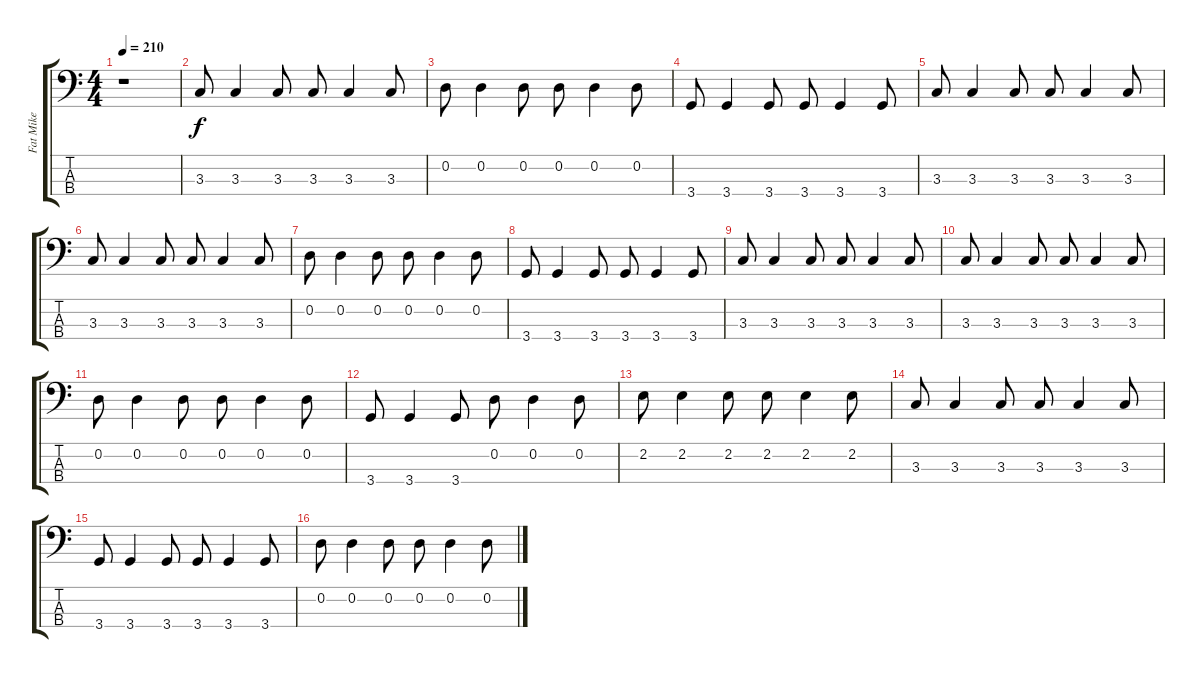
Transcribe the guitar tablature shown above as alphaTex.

\track ("Fat Mike" "Fat Mike") {instrument electricbassfinger}
\staff {score tabs}
\tuning (G2 D2 A1 E1) {hide}
\ts (4 4)
\tempo 210
\clef f4
\ks c
r.1{dy mf} |
3.3.8{dy f} 3.3.4 3.3.8 3.3.8 3.3.4 3.3.8 |
0.2.8 0.2.4 0.2.8 0.2.8 0.2.4 0.2.8 |
3.4.8 3.4.4 3.4.8 3.4.8 3.4.4 3.4.8 |
3.3.8 3.3.4 3.3.8 3.3.8 3.3.4 3.3.8 |
3.3.8 3.3.4 3.3.8 3.3.8 3.3.4 3.3.8 |
0.2.8 0.2.4 0.2.8 0.2.8 0.2.4 0.2.8 |
3.4.8 3.4.4 3.4.8 3.4.8 3.4.4 3.4.8 |
3.3.8 3.3.4 3.3.8 3.3.8 3.3.4 3.3.8 |
3.3.8 3.3.4 3.3.8 3.3.8 3.3.4 3.3.8 |
0.2.8 0.2.4 0.2.8 0.2.8 0.2.4 0.2.8 |
3.4.8 3.4.4 3.4.8 0.2.8 0.2.4 0.2.8 |
2.2.8 2.2.4 2.2.8 2.2.8 2.2.4 2.2.8 |
3.3.8 3.3.4 3.3.8 3.3.8 3.3.4 3.3.8 |
3.4.8 3.4.4 3.4.8 3.4.8 3.4.4 3.4.8 |
0.2.8 0.2.4 0.2.8 0.2.8 0.2.4 0.2.8
